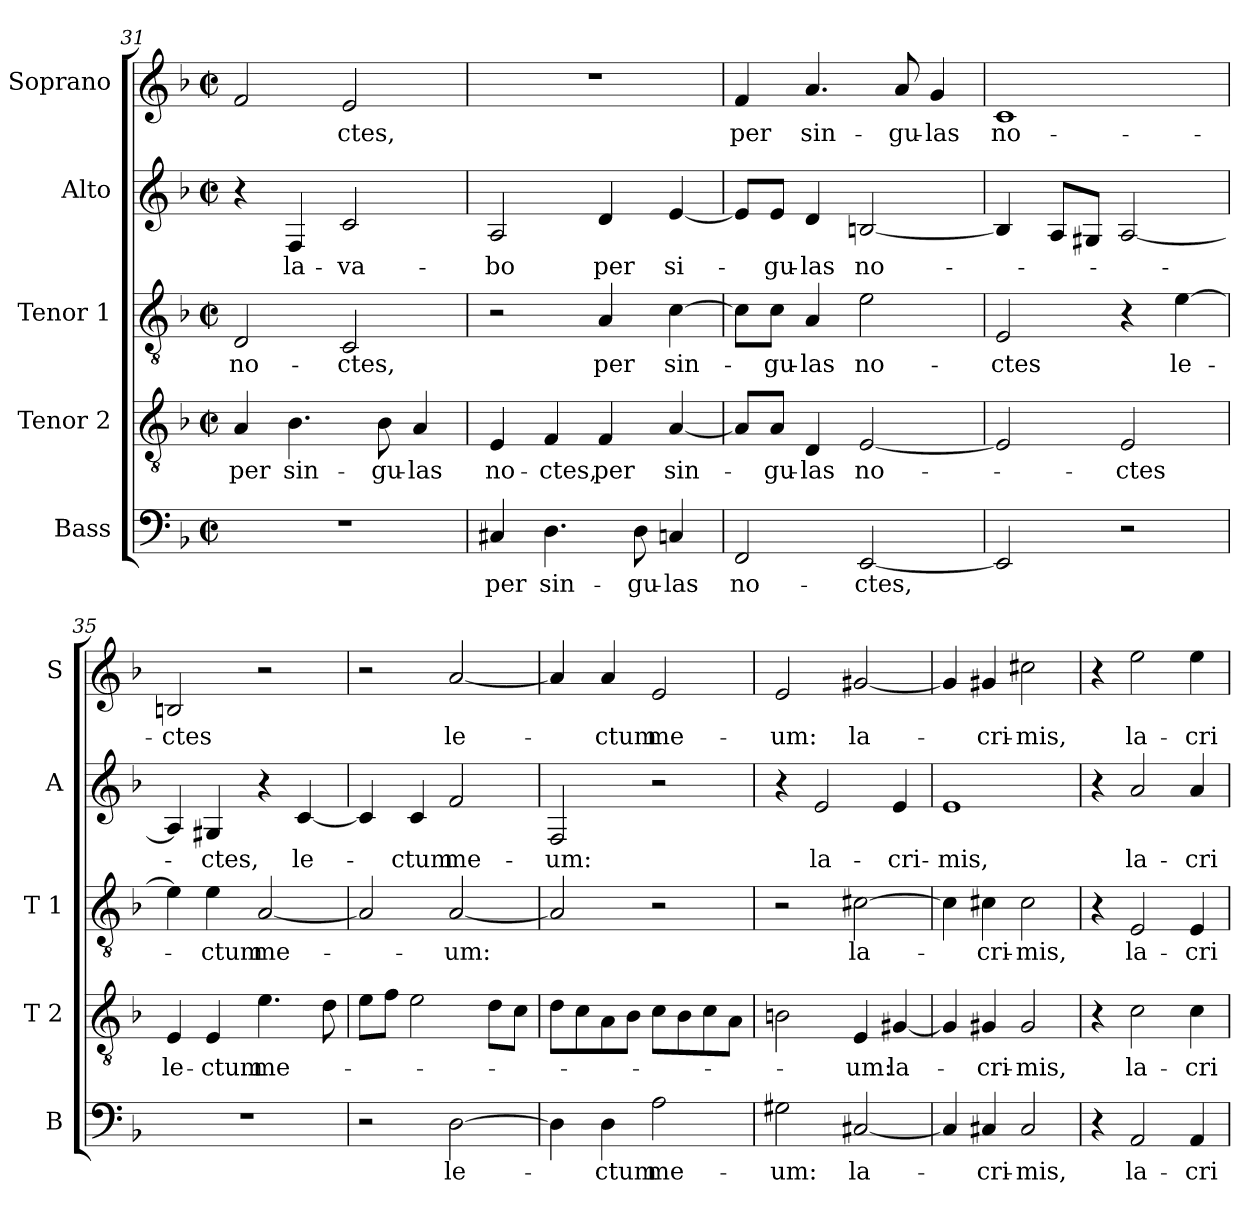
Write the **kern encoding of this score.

**kern	**text	**kern	**text	**kern	**text	**kern	**text	**kern	**text
*part5	*part5	*part4	*part4	*part3	*part3	*part2	*part2	*part1	*part1
*staff5	*staff5	*staff4	*staff4	*staff3	*staff3	*staff2	*staff2	*staff1	*staff1
*I"Bass	*	*I"Tenor 2	*	*I"Tenor 1	*	*I"Alto	*	*I"Soprano	*
*I'B	*	*I'T 2	*	*I'T 1	*	*I'A	*	*I'S	*
!!LO:PB:g=z
*clefF4	*	*clefGv2	*	*clefGv2	*	*clefG2	*	*clefG2	*
*k[b-]	*	*k[b-]	*	*k[b-]	*	*k[b-]	*	*k[b-]	*
*F:	*	*F:	*	*F:	*	*F:	*	*F:	*
*M2/2	*	*M2/2	*	*M2/2	*	*M2/2	*	*M2/2	*
*met(c|)	*	*met(c|)	*	*met(c|)	*	*met(c|)	*	*met(c|)	*
=31	=31	=31	=31	=31	=31	=31	=31	=31	=31
1r	.	4A/	per	2D/	no-	4r	.	2f/	.
.	.	4.B-\	sin-	.	.	4F/	la-	.	.
.	.	.	.	2C/	-ctes,	2c/	-va-	2e/	-ctes,
.	.	8B-\	-gu-	.	.	.	.	.	.
.	.	4A/	-las	.	.	.	.	.	.
=32	=32	=32	=32	=32	=32	=32	=32	=32	=32
4C#X/	per	4E/	no-	2r	.	2A/	-bo	1r	.
4.D\	sin-	4F/	-ctes,	.	.	.	.	.	.
.	.	4F/	per	4A/	per	4d/	per	.	.
8D\	-gu-	.	.	.	.	.	.	.	.
4Cn/	-las	[4A/	sin-	[4c\	sin-	[4e/	si-	.	.
=33	=33	=33	=33	=33	=33	=33	=33	=33	=33
2FF/	no-	8A/L]	.	8c\L]	.	8e/L]	.	4f/	per
.	.	8A/J	-gu-	8c\J	-gu-	8e/J	-gu-	.	.
.	.	4D/	-las	4A/	-las	4d/	-las	4.a/	sin-
[2EE/	-ctes,	[2E/	no-	2e\	no-	[2Bn/	no-	.	.
.	.	.	.	.	.	.	.	8a/	-gu-
.	.	.	.	.	.	.	.	4g/	-las
=34	=34	=34	=34	=34	=34	=34	=34	=34	=34
2EE/]	.	2E/]	.	2E/	-ctes	4B/]	.	1c	no-
.	.	.	.	.	.	8A/L	.	.	.
.	.	.	.	.	.	8G#X/J	.	.	.
2r	.	2E/	-ctes	4r	.	[2A/	.	.	.
.	.	.	.	[4e\	le-	.	.	.	.
=35	=35	=35	=35	=35	=35	=35	=35	=35	=35
1r	.	4E/	le-	4e\]	.	4A/]	.	2Bn/	-ctes
.	.	4E/	-ctum	4e\	-ctum	4G#X/	-ctes,	.	.
.	.	4.e\	me-	[2A/	me-	4r	.	2r	.
.	.	.	.	.	.	[4c/	le-	.	.
.	.	8d\	.	.	.	.	.	.	.
!!LO:LB:g=z
=36	=36	=36	=36	=36	=36	=36	=36	=36	=36
2r	.	8e\L	.	2A/]	.	4c/]	.	2r	.
.	.	8f\J	.	.	.	.	.	.	.
.	.	2e\	.	.	.	4c/	-ctum	.	.
[2D\	le-	.	.	[2A/	-um:	2f/	me-	[2a/	le-
.	.	8d\L	.	.	.	.	.	.	.
.	.	8c\J	.	.	.	.	.	.	.
=37	=37	=37	=37	=37	=37	=37	=37	=37	=37
4D\]	.	8d\L	.	2A/]	.	2F/	-um:	4a/]	.
.	.	8c\	.	.	.	.	.	.	.
4D\	-ctum	8A\	.	.	.	.	.	4a/	-ctum
.	.	8B-\J	.	.	.	.	.	.	.
2A\	me-	8c\L	.	2r	.	2r	.	2e/	me-
.	.	8B-\	.	.	.	.	.	.	.
.	.	8c\	.	.	.	.	.	.	.
.	.	8A\J	.	.	.	.	.	.	.
=38	=38	=38	=38	=38	=38	=38	=38	=38	=38
2G#X\	-um:	2Bn\	.	2r	.	4r	.	2e/	-um:
.	.	.	.	.	.	2e/	la-	.	.
[2C#X/	la-	4E/	-um:	[2c#X\	la-	.	.	[2g#X/	la-
.	.	[4G#X/	la-	.	.	4e/	-cri-	.	.
=39	=39	=39	=39	=39	=39	=39	=39	=39	=39
4C#/]	.	4G#/]	.	4c#\]	.	1e	-mis,	4g#/]	.
4C#X/	-cri-	4G#X/	-cri-	4c#X\	-cri-	.	.	4g#X/	-cri-
2C#/	-mis,	2G#/	-mis,	2c#\	-mis,	.	.	2cc#X\	-mis,
=40	=40	=40	=40	=40	=40	=40	=40	=40	=40
4r	.	4r	.	4r	.	4r	.	4r	.
2AA/	la-	2c\	la-	2E/	la-	2a/	la-	2ee\	la-
4AA/	-cri-	4c\	-cri-	4E/	-cri-	4a/	-cri-	4ee\	-cri-
=	=	=	=	=	=	=	=	=	=
*-	*-	*-	*-	*-	*-	*-	*-	*-	*-
